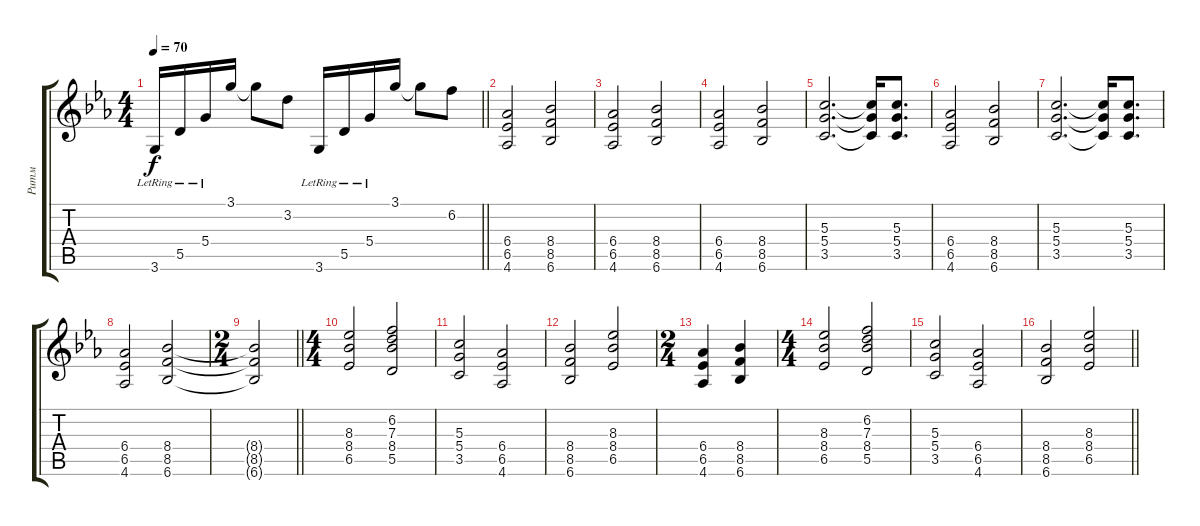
\track ("Ритм" "Ритм") {instrument distortionguitar}
\staff {score tabs}
\tuning (E4 B3 G3 D3 A2 E2) {hide}
\ts (4 4)
\tempo 70
\clef g2
\barLineRight lightlight
\ks eb
3.6{lr}.16{dy f} 5.5{lr}.16 5.4{lr}.16 3.1.16 3.1{t}.8 3.2.8 3.6{lr}.16 5.5{lr}.16 5.4{lr}.16 3.1.16 3.1{t}.8 6.2.8 |
(6.4 6.5 4.6).2{instrument distortionguitar} (8.4 8.5 6.6).2 |
(6.4 6.5 4.6).2 (8.4 8.5 6.6).2 |
(6.4 6.5 4.6).2 (8.4 8.5 6.6).2 |
(5.3 5.4 3.5).2{d} (5.3{t} 5.4{t} 3.5{t}).16 (5.3 5.4 3.5).8{d} |
(6.4 6.5 4.6).2 (8.4 8.5 6.6).2 |
(5.3 5.4 3.5).2{d} (5.3{t} 5.4{t} 3.5{t}).16 (5.3 5.4 3.5).8{d} |
(6.4 6.5 4.6).2 (8.4 8.5 6.6).2 |
\ts (2 4)
\barLineRight lightlight
(8.4{t} 8.5{t} 6.6{t}).2 |
\ts (4 4)
(8.3 8.4 6.5).2 (6.2 7.3 8.4 5.5).2 |
(5.3 5.4 3.5).2 (6.4 6.5 4.6).2 |
(8.4 8.5 6.6).2 (8.3 8.4 6.5).2 |
\ts (2 4)
(6.4 6.5 4.6).4 (8.4 8.5 6.6).4 |
\ts (4 4)
(8.3 8.4 6.5).2 (6.2 7.3 8.4 5.5).2 |
(5.3 5.4 3.5).2 (6.4 6.5 4.6).2 |
\barLineRight lightlight
(8.4 8.5 6.6).2 (8.3 8.4 6.5).2
